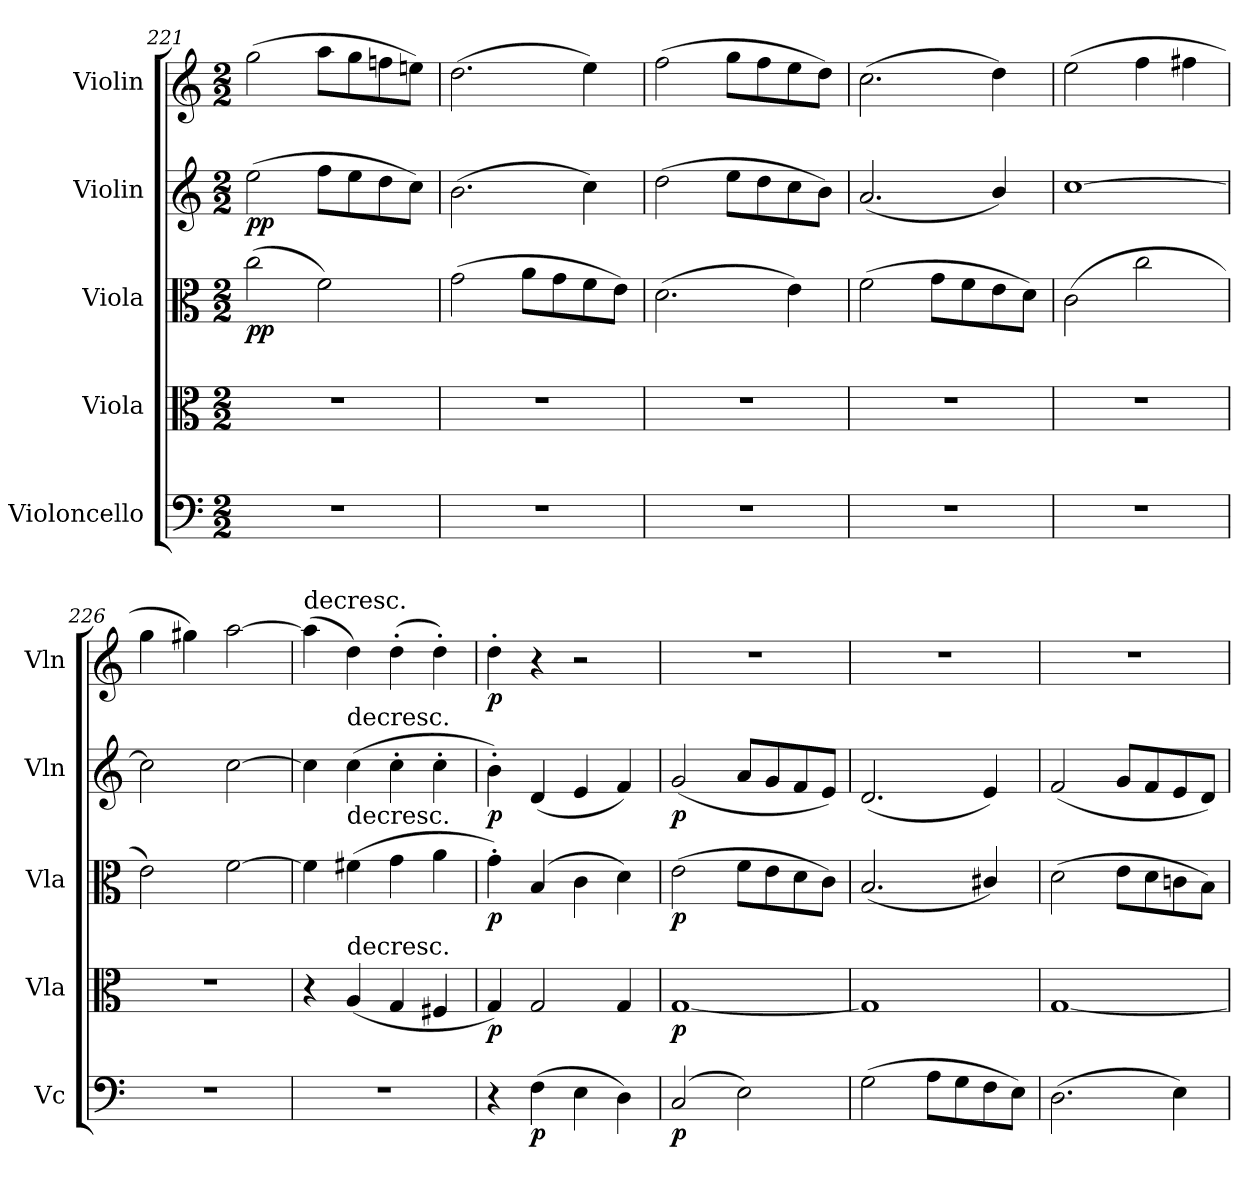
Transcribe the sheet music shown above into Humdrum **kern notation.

**kern	**dynam	**kern	**dynam	**kern	**dynam	**kern	**dynam	**kern	**dynam
*part5	*part5	*part4	*part4	*part3	*part3	*part2	*part2	*part1	*part1
*staff5	*staff5	*staff4	*staff4	*staff3	*staff3	*staff2	*staff2	*staff1	*staff1
*I"Violoncello	*	*I"Viola	*	*I"Viola	*	*I"Violin	*	*I"Violin	*
*I'Vc	*	*I'Vla	*	*I'Vla	*	*I'Vln	*	*I'Vln	*
*clefF4	*	*clefC3	*	*clefC3	*	*clefG2	*	*clefG2	*
*k[]	*	*k[]	*	*k[]	*	*k[]	*	*k[]	*
*M2/2	*	*M2/2	*	*M2/2	*	*M2/2	*	*M2/2	*
=221	=221	=221	=221	=221	=221	=221	=221	=221	=221
1r	.	1r	.	(2cc\	pp	(2ee\	pp	(2gg\	.
.	.	.	.	2f\)	.	8ff\L	.	8aa\L	.
.	.	.	.	.	.	8ee\	.	8gg\	.
.	.	.	.	.	.	8dd\	.	8ffn\	.
.	.	.	.	.	.	8cc\J)	.	8een\J)	.
=222	=222	=222	=222	=222	=222	=222	=222	=222	=222
1r	.	1r	.	(2g\	.	(2.b\	.	(2.dd\	.
.	.	.	.	8a\L	.	.	.	.	.
.	.	.	.	8g\	.	.	.	.	.
.	.	.	.	8f\	.	4cc\)	.	4ee\)	.
.	.	.	.	8e\J)	.	.	.	.	.
=223	=223	=223	=223	=223	=223	=223	=223	=223	=223
1r	.	1r	.	(2.d\	.	(2dd\	.	(2ff\	.
.	.	.	.	.	.	8ee\L	.	8gg\L	.
.	.	.	.	.	.	8dd\	.	8ff\	.
.	.	.	.	4e\)	.	8cc\	.	8ee\	.
.	.	.	.	.	.	8b\J)	.	8dd\J)	.
=224	=224	=224	=224	=224	=224	=224	=224	=224	=224
1r	.	1r	.	(2f\	.	(2.a/	.	(2.cc\	.
.	.	.	.	8g\L	.	.	.	.	.
.	.	.	.	8f\	.	.	.	.	.
.	.	.	.	8e\	.	4b/)	.	4dd\)	.
.	.	.	.	8d\J)	.	.	.	.	.
=225	=225	=225	=225	=225	=225	=225	=225	=225	=225
1r	.	1r	.	(2c\	.	[1cc	.	(2ee\	.
.	.	.	.	2cc\	.	.	.	4ff\	.
.	.	.	.	.	.	.	.	4ff#X\	.
=226	=226	=226	=226	=226	=226	=226	=226	=226	=226
1r	.	1r	.	2e\)	.	2cc\]	.	4gg\	.
.	.	.	.	.	.	.	.	4gg#X\)	.
.	.	.	.	[2f\	.	[2cc\	.	[2aa\	.
=227	=227	=227	=227	=227	=227	=227	=227	=227	=227
!	!	!	!	!	!	!	!	!LO:TX:t=decresc.	!
1r	.	4r	.	4f\]	.	4cc\]	.	(4aa\]	.
!	!	!	!	!	!	!LO:TX:t=decresc.	!	!	!
!	!	!	!	!LO:TX:t=decresc.	!	!	!	!	!
!	!	!LO:TX:t=decresc.	!	!	!	!	!	!	!
.	.	(4A/	.	(4f#X\	.	(4cc\	.	4dd\)	.
.	.	4G/	.	4g\	.	4cc'\	.	(4dd'\	.
.	.	4F#X/	.	4a\	.	4cc'\	.	4dd'\)	.
=228	=228	=228	=228	=228	=228	=228	=228	=228	=228
4r	.	4G/)	p	4g'\)	p	4b'\)	p	4dd'\	p
(4F\	p	2G/	.	(4B/	.	(4d/	.	4r	.
4E\	.	.	.	4c\	.	4e/	.	2r	.
4D\)	.	4G/	.	4d\)	.	4f/)	.	.	.
=229	=229	=229	=229	=229	=229	=229	=229	=229	=229
(2C/	p	[1G	p	(2e\	p	(2g/	p	1r	.
2E\)	.	.	.	8f\L	.	8a/L	.	.	.
.	.	.	.	8e\	.	8g/	.	.	.
.	.	.	.	8d\	.	8f/	.	.	.
.	.	.	.	8c\J)	.	8e/J)	.	.	.
=230	=230	=230	=230	=230	=230	=230	=230	=230	=230
(2G\	.	1G]	.	(2.B/	.	(2.d/	.	1r	.
8A\L	.	.	.	.	.	.	.	.	.
8G\	.	.	.	.	.	.	.	.	.
8F\	.	.	.	4c#X/)	.	4e/)	.	.	.
8E\J)	.	.	.	.	.	.	.	.	.
=231	=231	=231	=231	=231	=231	=231	=231	=231	=231
(2.D\	.	[1G	.	(2d\	.	(2f/	.	1r	.
.	.	.	.	8e\L	.	8g/L	.	.	.
.	.	.	.	8d\	.	8f/	.	.	.
4E\)	.	.	.	8cn\	.	8e/	.	.	.
.	.	.	.	8B\J)	.	8d/J)	.	.	.
=	=	=	=	=	=	=	=	=	=
*-	*-	*-	*-	*-	*-	*-	*-	*-	*-
